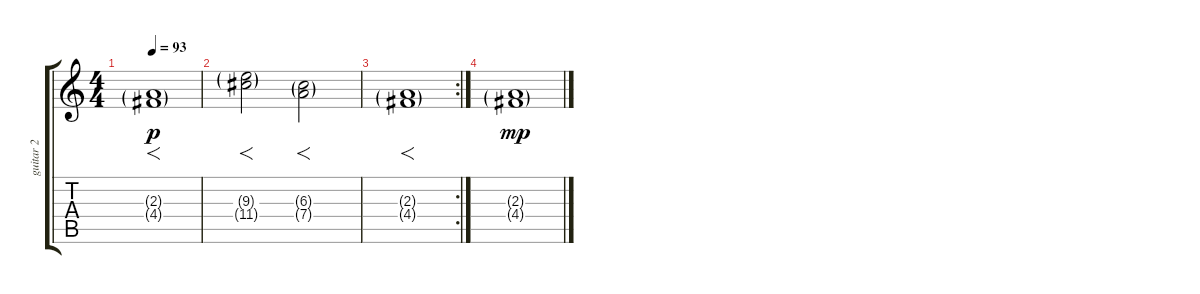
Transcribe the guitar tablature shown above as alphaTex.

\track ("guitar 2" "guitar 2") {instrument electricguitarjazz}
\staff {score tabs}
\tuning (E4 B3 G3 D3 A2 E2) {hide}
\ts (4 4)
\tempo 93
\clef g2
\ks c
(2.3{g} 4.4{g}).1{f dy p} |
(9.3{g} 11.4{g}).2{f volume 13 instrument overdrivenguitar} (6.3{g} 7.4{g}).2{f} |
\rc 2
(2.3{g} 4.4{g}).1{f} |
(2.3{g} 4.4{g}).1{dy mp}
